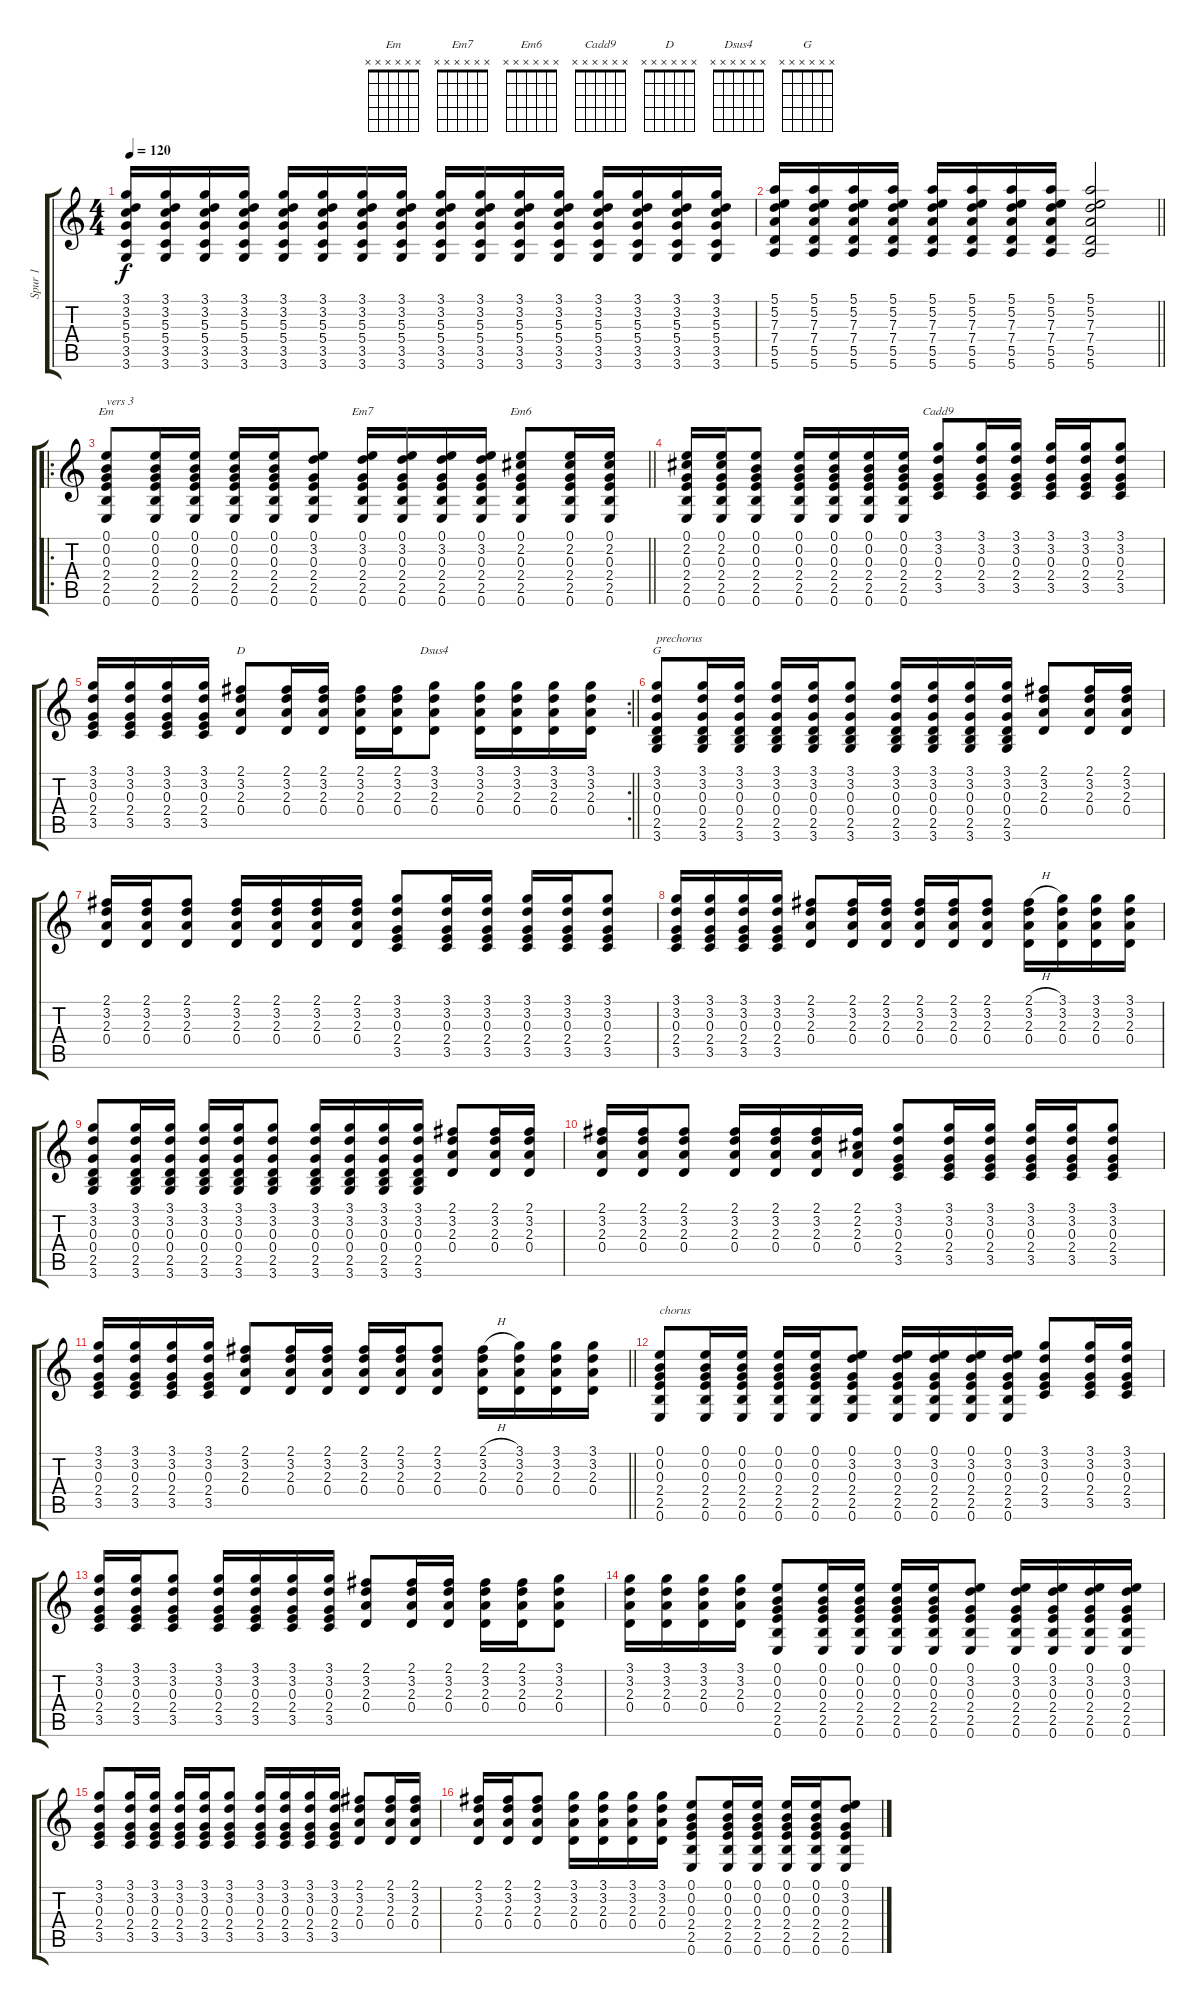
\track ("Spur 1" "Spur 1") {instrument acousticguitarsteel}
\staff {score tabs}
\tuning (E4 B3 G3 D3 A2 E2) {hide}
\chord ("Em" x x x x x x)
\chord ("Em7" x x x x x x)
\chord ("Em6" x x x x x x)
\chord ("Cadd9" x x x x x x)
\chord ("D" x x x x x x)
\chord ("Dsus4" x x x x x x)
\chord ("G" x x x x x x)
\ts (4 4)
\tempo 120
\clef g2
\ks c
(3.1 3.2 5.3 5.4 3.5 3.6).16{dy f} (3.1 3.2 5.3 5.4 3.5 3.6).16 (3.1 3.2 5.3 5.4 3.5 3.6).16 (3.1 3.2 5.3 5.4 3.5 3.6).16 (3.1 3.2 5.3 5.4 3.5 3.6).16 (3.1 3.2 5.3 5.4 3.5 3.6).16 (3.1 3.2 5.3 5.4 3.5 3.6).16 (3.1 3.2 5.3 5.4 3.5 3.6).16 (3.1 3.2 5.3 5.4 3.5 3.6).16 (3.1 3.2 5.3 5.4 3.5 3.6).16 (3.1 3.2 5.3 5.4 3.5 3.6).16 (3.1 3.2 5.3 5.4 3.5 3.6).16 (3.1 3.2 5.3 5.4 3.5 3.6).16 (3.1 3.2 5.3 5.4 3.5 3.6).16 (3.1 3.2 5.3 5.4 3.5 3.6).16 (3.1 3.2 5.3 5.4 3.5 3.6).16 |
\barLineRight lightlight
(5.1 5.2 7.3 7.4 5.5 5.6).16 (5.1 5.2 7.3 7.4 5.5 5.6).16 (5.1 5.2 7.3 7.4 5.5 5.6).16 (5.1 5.2 7.3 7.4 5.5 5.6).16 (5.1 5.2 7.3 7.4 5.5 5.6).16 (5.1 5.2 7.3 7.4 5.5 5.6).16 (5.1 5.2 7.3 7.4 5.5 5.6).16 (5.1 5.2 7.3 7.4 5.5 5.6).16 (5.1 5.2 7.3 7.4 5.5 5.6).2 |
\ro
\barLineRight lightlight
(0.1 0.2 0.3 2.4 2.5 0.6).8{ch "Em" txt "vers 3"} (0.1 0.2 0.3 2.4 2.5 0.6).16 (0.1 0.2 0.3 2.4 2.5 0.6).16 (0.1 0.2 0.3 2.4 2.5 0.6).16 (0.1 0.2 0.3 2.4 2.5 0.6).16 (0.1 3.2 0.3 2.4 2.5 0.6).8 (0.1 3.2 0.3 2.4 2.5 0.6).16{ch "Em7"} (0.1 3.2 0.3 2.4 2.5 0.6).16 (0.1 3.2 0.3 2.4 2.5 0.6).16 (0.1 3.2 0.3 2.4 2.5 0.6).16 (0.1 2.2 0.3 2.4 2.5 0.6).8{ch "Em6"} (0.1 2.2 0.3 2.4 2.5 0.6).16 (0.1 2.2 0.3 2.4 2.5 0.6).16 |
(0.1 2.2 0.3 2.4 2.5 0.6).16 (0.1 2.2 0.3 2.4 2.5 0.6).16 (0.1 0.2 0.3 2.4 2.5 0.6).8 (0.1 0.2 0.3 2.4 2.5 0.6).16 (0.1 0.2 0.3 2.4 2.5 0.6).16 (0.1 0.2 0.3 2.4 2.5 0.6).16 (0.1 0.2 0.3 2.4 2.5 0.6).16 (3.1 3.2 0.3 2.4 3.5).8{ch "Cadd9"} (3.1 3.2 0.3 2.4 3.5).16 (3.1 3.2 0.3 2.4 3.5).16 (3.1 3.2 0.3 2.4 3.5).16 (3.1 3.2 0.3 2.4 3.5).16 (3.1 3.2 0.3 2.4 3.5).8 |
\rc 2
\barLineRight lightlight
(3.1 3.2 0.3 2.4 3.5).16 (3.1 3.2 0.3 2.4 3.5).16 (3.1 3.2 0.3 2.4 3.5).16 (3.1 3.2 0.3 2.4 3.5).16 (2.1 3.2 2.3 0.4).8{ch "D"} (2.1 3.2 2.3 0.4).16 (2.1 3.2 2.3 0.4).16 (2.1 3.2 2.3 0.4).16 (2.1 3.2 2.3 0.4).16 (3.1 3.2 2.3 0.4).8{ch "Dsus4"} (3.1 3.2 2.3 0.4).16 (3.1 3.2 2.3 0.4).16 (3.1 3.2 2.3 0.4).16 (3.1 3.2 2.3 0.4).16 |
(3.1 3.2 0.3 0.4 2.5 3.6).8{ch "G" txt "prechorus"} (3.1 3.2 0.3 0.4 2.5 3.6).16 (3.1 3.2 0.3 0.4 2.5 3.6).16 (3.1 3.2 0.3 0.4 2.5 3.6).16 (3.1 3.2 0.3 0.4 2.5 3.6).16 (3.1 3.2 0.3 0.4 2.5 3.6).8 (3.1 3.2 0.3 0.4 2.5 3.6).16 (3.1 3.2 0.3 0.4 2.5 3.6).16 (3.1 3.2 0.3 0.4 2.5 3.6).16 (3.1 3.2 0.3 0.4 2.5 3.6).16 (2.1 3.2 2.3 0.4).8 (2.1 3.2 2.3 0.4).16 (2.1 3.2 2.3 0.4).16 |
(2.1 3.2 2.3 0.4).16 (2.1 3.2 2.3 0.4).16 (2.1 3.2 2.3 0.4).8 (2.1 3.2 2.3 0.4).16 (2.1 3.2 2.3 0.4).16 (2.1 3.2 2.3 0.4).16 (2.1 3.2 2.3 0.4).16 (3.1 3.2 0.3 2.4 3.5).8 (3.1 3.2 0.3 2.4 3.5).16 (3.1 3.2 0.3 2.4 3.5).16 (3.1 3.2 0.3 2.4 3.5).16 (3.1 3.2 0.3 2.4 3.5).16 (3.1 3.2 0.3 2.4 3.5).8 |
(3.1 3.2 0.3 2.4 3.5).16 (3.1 3.2 0.3 2.4 3.5).16 (3.1 3.2 0.3 2.4 3.5).16 (3.1 3.2 0.3 2.4 3.5).16 (2.1 3.2 2.3 0.4).8 (2.1 3.2 2.3 0.4).16 (2.1 3.2 2.3 0.4).16 (2.1 3.2 2.3 0.4).16 (2.1 3.2 2.3 0.4).16 (2.1 3.2 2.3 0.4).8 (2.1{h} 3.2 2.3 0.4).16 (3.1 3.2 2.3 0.4).16 (3.1 3.2 2.3 0.4).16 (3.1 3.2 2.3 0.4).16 |
(3.1 3.2 0.3 0.4 2.5 3.6).8 (3.1 3.2 0.3 0.4 2.5 3.6).16 (3.1 3.2 0.3 0.4 2.5 3.6).16 (3.1 3.2 0.3 0.4 2.5 3.6).16 (3.1 3.2 0.3 0.4 2.5 3.6).16 (3.1 3.2 0.3 0.4 2.5 3.6).8 (3.1 3.2 0.3 0.4 2.5 3.6).16 (3.1 3.2 0.3 0.4 2.5 3.6).16 (3.1 3.2 0.3 0.4 2.5 3.6).16 (3.1 3.2 0.3 0.4 2.5 3.6).16 (2.1 3.2 2.3 0.4).8 (2.1 3.2 2.3 0.4).16 (2.1 3.2 2.3 0.4).16 |
(2.1 3.2 2.3 0.4).16 (2.1 3.2 2.3 0.4).16 (2.1 3.2 2.3 0.4).8 (2.1 3.2 2.3 0.4).16 (2.1 3.2 2.3 0.4).16 (2.1 3.2 2.3 0.4).16 (2.1 2.2 2.3 0.4).16 (3.1 3.2 0.3 2.4 3.5).8 (3.1 3.2 0.3 2.4 3.5).16 (3.1 3.2 0.3 2.4 3.5).16 (3.1 3.2 0.3 2.4 3.5).16 (3.1 3.2 0.3 2.4 3.5).16 (3.1 3.2 0.3 2.4 3.5).8 |
\barLineRight lightlight
(3.1 3.2 0.3 2.4 3.5).16 (3.1 3.2 0.3 2.4 3.5).16 (3.1 3.2 0.3 2.4 3.5).16 (3.1 3.2 0.3 2.4 3.5).16 (2.1 3.2 2.3 0.4).8 (2.1 3.2 2.3 0.4).16 (2.1 3.2 2.3 0.4).16 (2.1 3.2 2.3 0.4).16 (2.1 3.2 2.3 0.4).16 (2.1 3.2 2.3 0.4).8 (2.1{h} 3.2 2.3 0.4).16 (3.1 3.2 2.3 0.4).16 (3.1 3.2 2.3 0.4).16 (3.1 3.2 2.3 0.4).16 |
(0.1 0.2 0.3 2.4 2.5 0.6).8{txt "chorus"} (0.1 0.2 0.3 2.4 2.5 0.6).16 (0.1 0.2 0.3 2.4 2.5 0.6).16 (0.1 0.2 0.3 2.4 2.5 0.6).16 (0.1 0.2 0.3 2.4 2.5 0.6).16 (0.1 3.2 0.3 2.4 2.5 0.6).8 (0.1 3.2 0.3 2.4 2.5 0.6).16 (0.1 3.2 0.3 2.4 2.5 0.6).16 (0.1 3.2 0.3 2.4 2.5 0.6).16 (0.1 3.2 0.3 2.4 2.5 0.6).16 (3.1 3.2 0.3 2.4 3.5).8 (3.1 3.2 0.3 2.4 3.5).16 (3.1 3.2 0.3 2.4 3.5).16 |
(3.1 3.2 0.3 2.4 3.5).16 (3.1 3.2 0.3 2.4 3.5).16 (3.1 3.2 0.3 2.4 3.5).8 (3.1 3.2 0.3 2.4 3.5).16 (3.1 3.2 0.3 2.4 3.5).16 (3.1 3.2 0.3 2.4 3.5).16 (3.1 3.2 0.3 2.4 3.5).16 (2.1 3.2 2.3 0.4).8 (2.1 3.2 2.3 0.4).16 (2.1 3.2 2.3 0.4).16 (2.1 3.2 2.3 0.4).16 (2.1 3.2 2.3 0.4).16 (3.1 3.2 2.3 0.4).8 |
(3.1 3.2 2.3 0.4).16 (3.1 3.2 2.3 0.4).16 (3.1 3.2 2.3 0.4).16 (3.1 3.2 2.3 0.4).16 (0.1 0.2 0.3 2.4 2.5 0.6).8 (0.1 0.2 0.3 2.4 2.5 0.6).16 (0.1 0.2 0.3 2.4 2.5 0.6).16 (0.1 0.2 0.3 2.4 2.5 0.6).16 (0.1 0.2 0.3 2.4 2.5 0.6).16 (0.1 3.2 0.3 2.4 2.5 0.6).8 (0.1 3.2 0.3 2.4 2.5 0.6).16 (0.1 3.2 0.3 2.4 2.5 0.6).16 (0.1 3.2 0.3 2.4 2.5 0.6).16 (0.1 3.2 0.3 2.4 2.5 0.6).16 |
(3.1 3.2 0.3 2.4 3.5).8 (3.1 3.2 0.3 2.4 3.5).16 (3.1 3.2 0.3 2.4 3.5).16 (3.1 3.2 0.3 2.4 3.5).16 (3.1 3.2 0.3 2.4 3.5).16 (3.1 3.2 0.3 2.4 3.5).8 (3.1 3.2 0.3 2.4 3.5).16 (3.1 3.2 0.3 2.4 3.5).16 (3.1 3.2 0.3 2.4 3.5).16 (3.1 3.2 0.3 2.4 3.5).16 (2.1 3.2 2.3 0.4).8 (2.1 3.2 2.3 0.4).16 (2.1 3.2 2.3 0.4).16 |
(2.1 3.2 2.3 0.4).16 (2.1 3.2 2.3 0.4).16 (2.1 3.2 2.3 0.4).8 (3.1 3.2 2.3 0.4).16 (3.1 3.2 2.3 0.4).16 (3.1 3.2 2.3 0.4).16 (3.1 3.2 2.3 0.4).16 (0.1 0.2 0.3 2.4 2.5 0.6).8 (0.1 0.2 0.3 2.4 2.5 0.6).16 (0.1 0.2 0.3 2.4 2.5 0.6).16 (0.1 0.2 0.3 2.4 2.5 0.6).16 (0.1 0.2 0.3 2.4 2.5 0.6).16 (0.1 3.2 0.3 2.4 2.5 0.6).8
